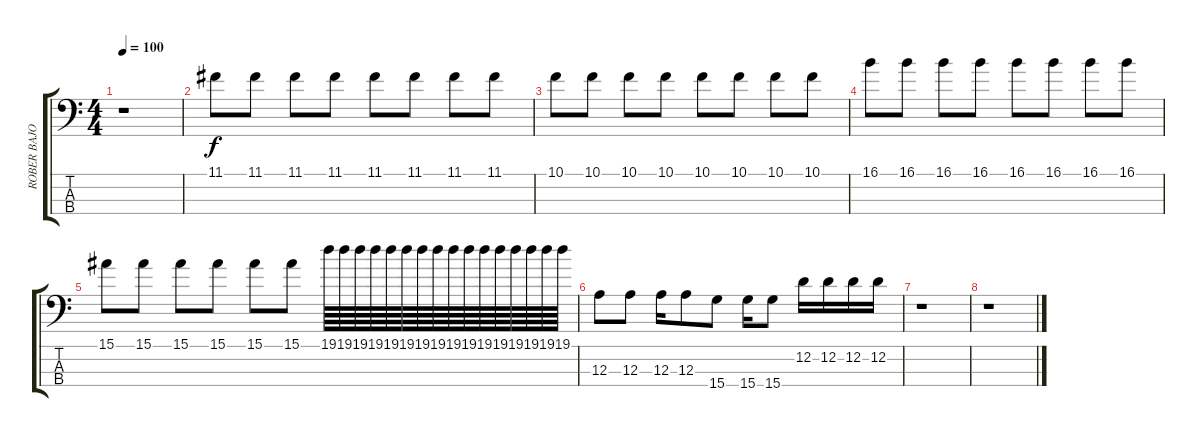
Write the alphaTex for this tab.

\track ("ROBER BAJO" "ROBER BAJO") {instrument electricbasspick}
\staff {score tabs}
\tuning (G2 D2 A1 E1) {hide}
\ts (4 4)
\tempo 100
\clef f4
\ks c
r.1{dy f} |
11.1.8 11.1.8 11.1.8 11.1.8 11.1.8 11.1.8 11.1.8 11.1.8 |
10.1.8 10.1.8 10.1.8 10.1.8 10.1.8 10.1.8 10.1.8 10.1.8 |
16.1.8 16.1.8 16.1.8 16.1.8 16.1.8 16.1.8 16.1.8 16.1.8 |
15.1.8 15.1.8 15.1.8 15.1.8 15.1.8 15.1.8 19.1.64 19.1.64 19.1.64 19.1.64 19.1.64 19.1.64 19.1.64 19.1.64 19.1.64 19.1.64 19.1.64 19.1.64 19.1.64 19.1.64 19.1.64 19.1.64 |
12.3.8 12.3.8 12.3.16 12.3.8 15.4.8 15.4.16 15.4.8 12.2.16 12.2.16 12.2.16 12.2.16 |
r.1 |
r.1
